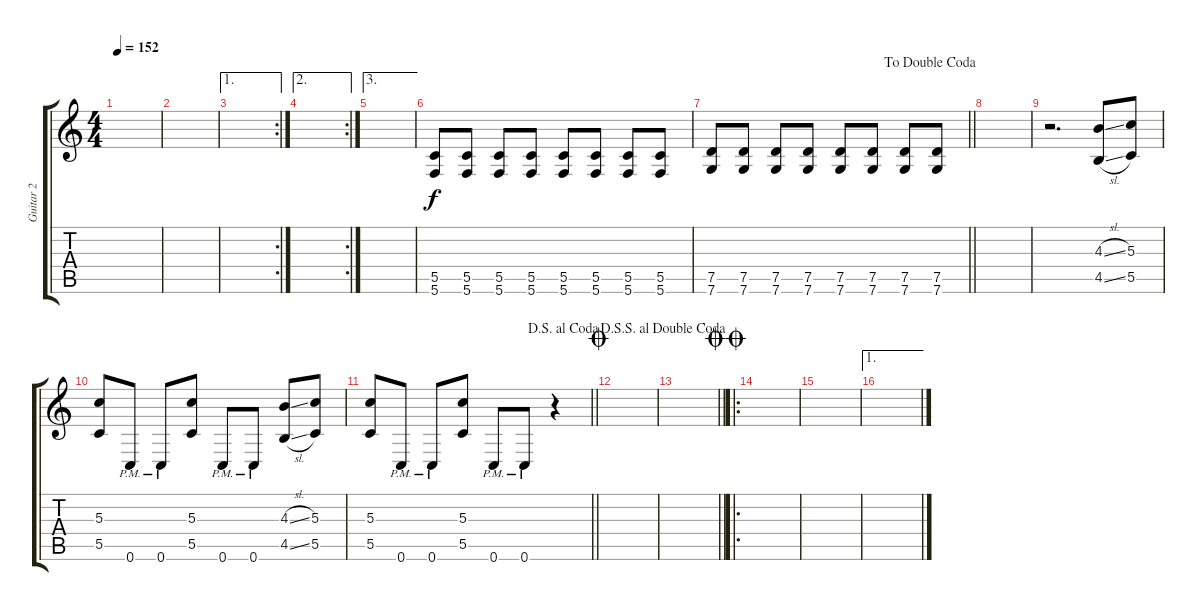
\track ("Guitar 2" "Guitar 2") {instrument overdrivenguitar}
\staff {score tabs}
\tuning (E4 C4 G3 C3 G2 C2) {hide}
\ts (4 4)
\tempo 152
\clef g2
\ks c
|
|
\ae 1
\rc 2
|
\ae 2
\rc 2
|
\ae 3
|
(5.5 5.6).8 (5.5 5.6).8 (5.5 5.6).8 (5.5 5.6).8 (5.5 5.6).8 (5.5 5.6).8 (5.5 5.6).8 (5.5 5.6).8 |
\jump dadoublecoda
\barLineRight lightlight
(7.5 7.6).8 (7.5 7.6).8 (7.5 7.6).8 (7.5 7.6).8 (7.5 7.6).8 (7.5 7.6).8 (7.5 7.6).8 (7.5 7.6).8 |
|
r.2{d} (4.3{sl} 4.5{sl}).8 (5.3 5.5).8 |
(5.3 5.5).8 0.6{pm}.8 0.6{pm}.8 (5.3 5.5).8 0.6{pm}.8 0.6{pm}.8 (4.3{sl} 4.5{sl}).8 (5.3 5.5).8 |
\jump dalsegnoalcoda
\barLineRight lightlight
(5.3 5.5).8 0.6{pm}.8 0.6{pm}.8 (5.3 5.5).8 0.6{pm}.8 0.6{pm}.8 r.4 |
\jump coda
|
\jump dalsegnosegnoaldoublecoda
\barLineRight lightlight
|
\ro
\jump doublecoda
|
|
\ae 1
